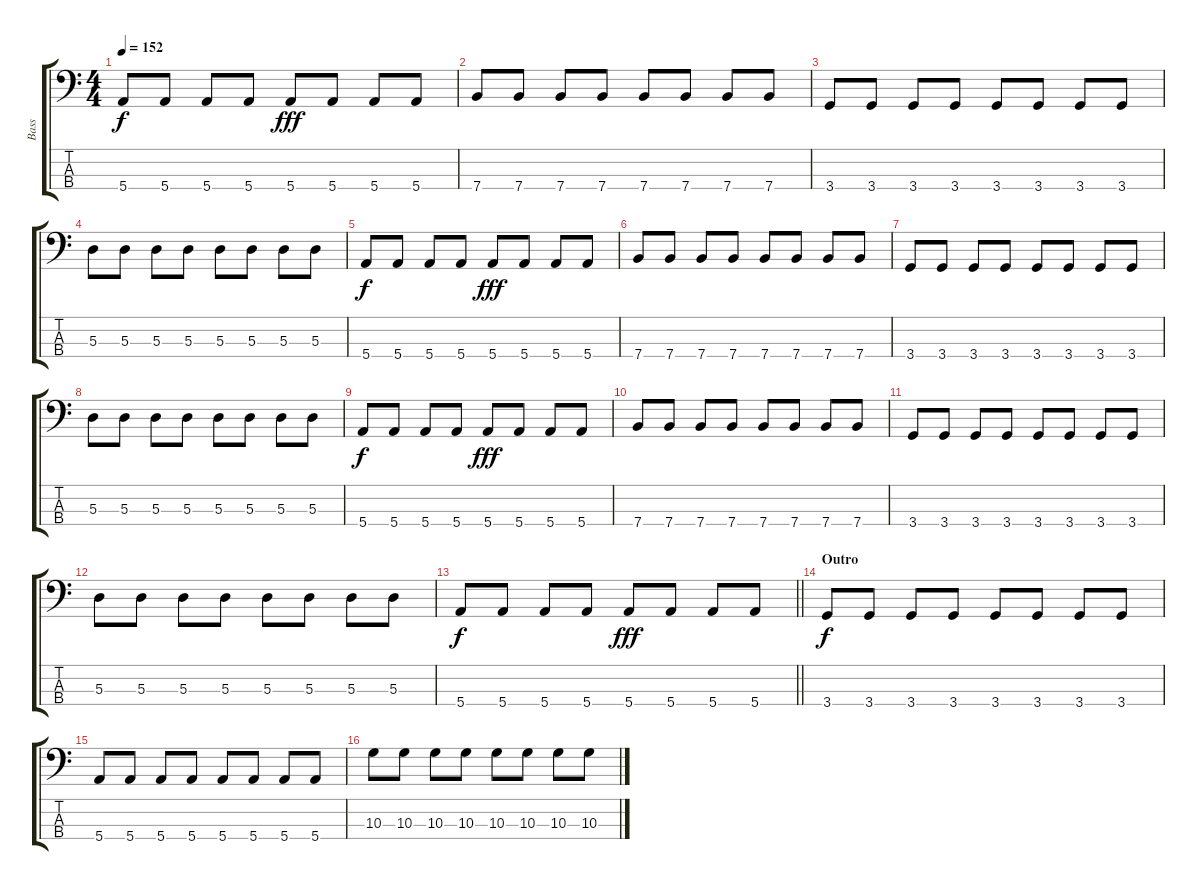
\track ("Bass" "Bass") {instrument electricbasspick}
\staff {score tabs}
\tuning (G2 D2 A1 E1) {hide}
\ts (4 4)
\tempo 152
\clef f4
\ks c
5.4.8{dy f} 5.4.8 5.4.8 5.4.8 5.4.8{dy fff} 5.4.8 5.4.8 5.4.8 |
7.4.8 7.4.8 7.4.8 7.4.8 7.4.8 7.4.8 7.4.8 7.4.8 |
3.4.8 3.4.8 3.4.8 3.4.8 3.4.8 3.4.8 3.4.8 3.4.8 |
5.3.8 5.3.8 5.3.8 5.3.8 5.3.8 5.3.8 5.3.8 5.3.8 |
5.4.8{dy f} 5.4.8 5.4.8 5.4.8 5.4.8{dy fff} 5.4.8 5.4.8 5.4.8 |
7.4.8 7.4.8 7.4.8 7.4.8 7.4.8 7.4.8 7.4.8 7.4.8 |
3.4.8 3.4.8 3.4.8 3.4.8 3.4.8 3.4.8 3.4.8 3.4.8 |
5.3.8 5.3.8 5.3.8 5.3.8 5.3.8 5.3.8 5.3.8 5.3.8 |
5.4.8{dy f} 5.4.8 5.4.8 5.4.8 5.4.8{dy fff} 5.4.8 5.4.8 5.4.8 |
7.4.8 7.4.8 7.4.8 7.4.8 7.4.8 7.4.8 7.4.8 7.4.8 |
3.4.8 3.4.8 3.4.8 3.4.8 3.4.8 3.4.8 3.4.8 3.4.8 |
5.3.8 5.3.8 5.3.8 5.3.8 5.3.8 5.3.8 5.3.8 5.3.8 |
\barLineRight lightlight
5.4.8{dy f} 5.4.8 5.4.8 5.4.8 5.4.8{dy fff} 5.4.8 5.4.8 5.4.8 |
\section ("" "Outro")
3.4.8{dy f} 3.4.8 3.4.8 3.4.8 3.4.8 3.4.8 3.4.8 3.4.8 |
5.4.8 5.4.8 5.4.8 5.4.8 5.4.8 5.4.8 5.4.8 5.4.8 |
10.3.8 10.3.8 10.3.8 10.3.8 10.3.8 10.3.8 10.3.8 10.3.8
